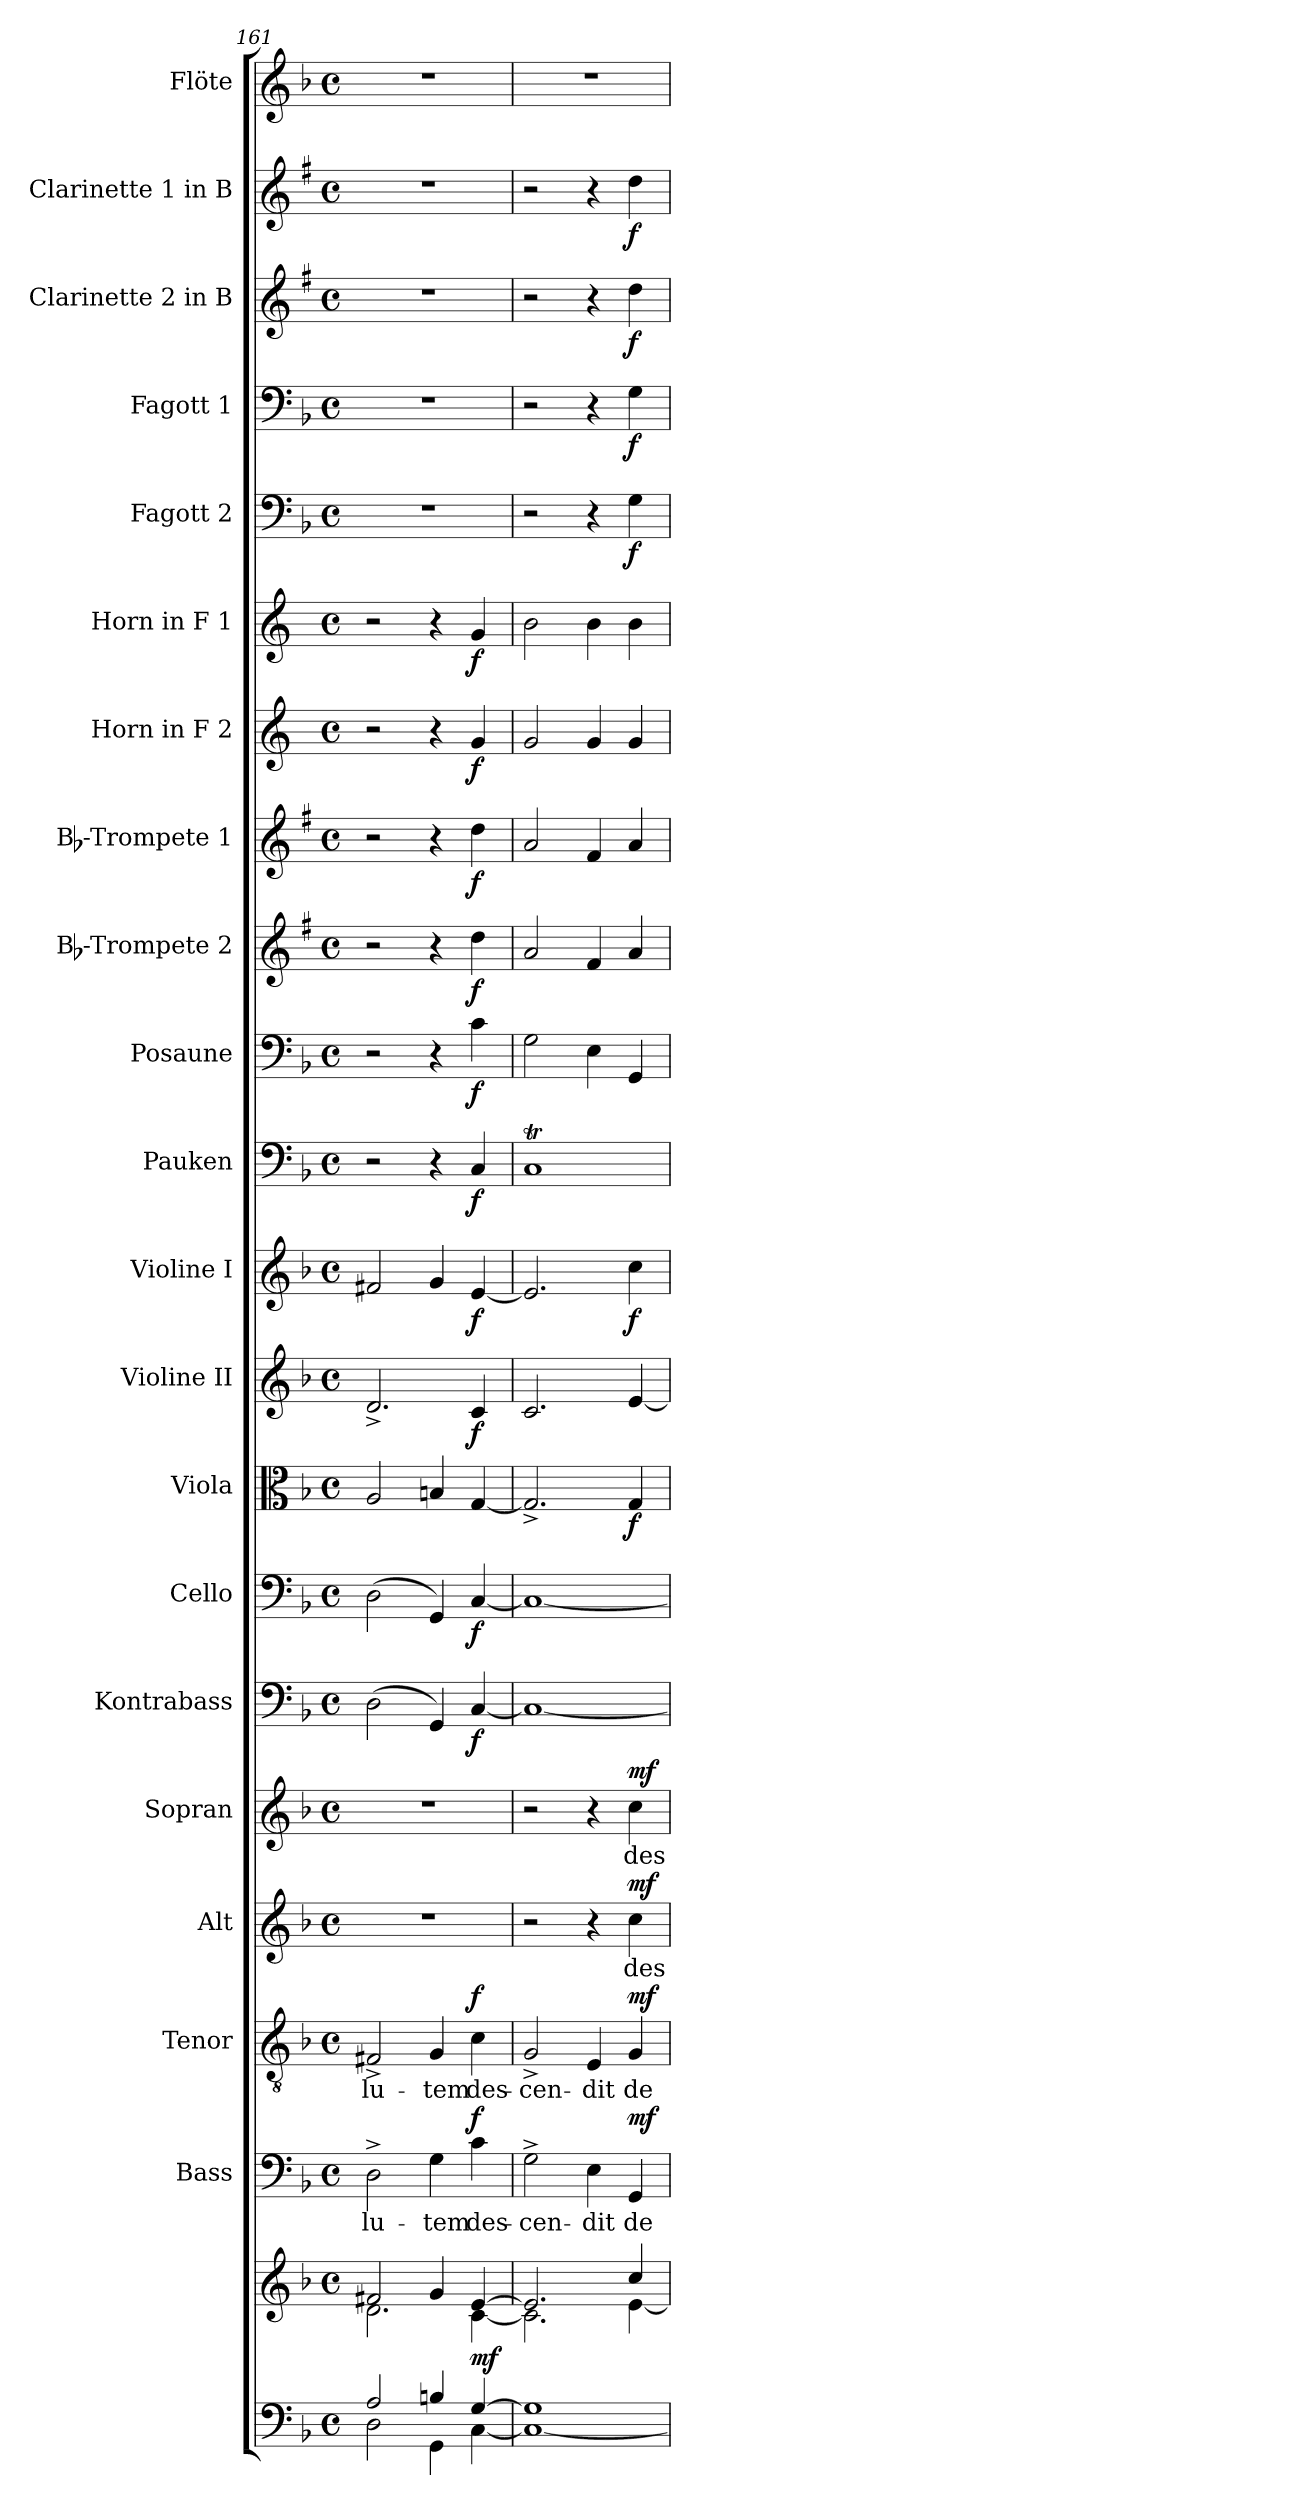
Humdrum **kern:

**kern	**kern	**dynam	**kern	**text	**dynam	**kern	**text	**dynam	**kern	**text	**dynam	**kern	**text	**dynam	**kern	**dynam	**kern	**dynam	**kern	**dynam	**kern	**dynam	**kern	**dynam	**kern	**dynam	**kern	**dynam	**kern	**dynam	**kern	**dynam	**kern	**dynam	**kern	**dynam	**kern	**dynam	**kern	**dynam	**kern	**dynam	**kern	**dynam	**kern
*part21	*part21	*part21	*part20	*part20	*part20	*part19	*part19	*part19	*part18	*part18	*part18	*part17	*part17	*part17	*part16	*part16	*part15	*part15	*part14	*part14	*part13	*part13	*part12	*part12	*part11	*part11	*part10	*part10	*part9	*part9	*part8	*part8	*part7	*part7	*part6	*part6	*part5	*part5	*part4	*part4	*part3	*part3	*part2	*part2	*part1
*staff22	*staff21	*staff21/22	*staff20	*staff20	*staff20	*staff19	*staff19	*staff19	*staff18	*staff18	*staff18	*staff17	*staff17	*staff17	*staff16	*staff16	*staff15	*staff15	*staff14	*staff14	*staff13	*staff13	*staff12	*staff12	*staff11	*staff11	*staff10	*staff10	*staff9	*staff9	*staff8	*staff8	*staff7	*staff7	*staff6	*staff6	*staff5	*staff5	*staff4	*staff4	*staff3	*staff3	*staff2	*staff2	*staff1
*	*	*	*I"Bass	*	*	*I"Tenor	*	*	*I"Alt	*	*	*I"Sopran	*	*	*I"Kontrabass	*	*I"Cello	*	*I"Viola	*	*I"Violine II	*	*I"Violine I	*	*I"Pauken	*	*I"Posaune	*	*I"Bb-Trompete 2	*	*I"Bb-Trompete 1	*	*I"Horn in F 2	*	*I"Horn in F 1	*	*I"Fagott 2	*	*I"Fagott 1	*	*I"Clarinette 2 in B	*	*I"Clarinette 1 in B	*	*I"Flöte
*	*	*	*I'B.	*	*	*I'T.	*	*	*I'A.	*	*	*I'S.	*	*	*I'Kb.	*	*	*	*I'Vla.	*	*I'Vl. II	*	*I'Vl. I	*	*I'Pk.	*	*I'Pos.	*	*I'Bb Trp. 2	*	*I'Bb Trp. 1	*	*	*	*	*	*I'Fg. 2	*	*I'Fg. 1	*	*I'Clar. 2	*	*I'Clar.1	*	*I'Fl.
*clefF4	*clefG2	*	*clefF4	*	*	*clefGv2	*	*	*clefG2	*	*	*clefG2	*	*	*clefF4	*	*clefF4	*	*clefC3	*	*clefG2	*	*clefG2	*	*clefF4	*	*clefF4	*	*clefG2	*	*clefG2	*	*clefG2	*	*clefG2	*	*clefF4	*	*clefF4	*	*clefG2	*	*clefG2	*	*clefG2
*	*	*	*	*	*	*	*	*	*	*	*	*	*	*	*ITrd7c12	*	*	*	*	*	*	*	*	*	*	*	*	*	*ITrd1c2	*	*ITrd1c2	*	*ITrd4c7	*	*ITrd4c7	*	*	*	*	*	*ITrd1c2	*	*ITrd1c2	*	*
*k[b-]	*k[b-]	*	*k[b-]	*	*	*k[b-]	*	*	*k[b-]	*	*	*k[b-]	*	*	*k[b-]	*	*k[b-]	*	*k[b-]	*	*k[b-]	*	*k[b-]	*	*k[b-]	*	*k[b-]	*	*k[b-]	*	*k[b-]	*	*k[b-]	*	*k[b-]	*	*k[b-]	*	*k[b-]	*	*k[b-]	*	*k[b-]	*	*k[b-]
*F:	*F:	*	*F:	*	*	*F:	*	*	*F:	*	*	*F:	*	*	*F:	*	*F:	*	*F:	*	*F:	*	*F:	*	*F:	*	*F:	*	*F:	*	*F:	*	*F:	*	*F:	*	*F:	*	*F:	*	*F:	*	*F:	*	*F:
*M4/4	*M4/4	*	*M4/4	*	*	*M4/4	*	*	*M4/4	*	*	*M4/4	*	*	*M4/4	*	*M4/4	*	*M4/4	*	*M4/4	*	*M4/4	*	*M4/4	*	*M4/4	*	*M4/4	*	*M4/4	*	*M4/4	*	*M4/4	*	*M4/4	*	*M4/4	*	*M4/4	*	*M4/4	*	*M4/4
*met(c)	*met(c)	*	*met(c)	*	*	*met(c)	*	*	*met(c)	*	*	*met(c)	*	*	*met(c)	*	*met(c)	*	*met(c)	*	*met(c)	*	*met(c)	*	*met(c)	*	*met(c)	*	*met(c)	*	*met(c)	*	*met(c)	*	*met(c)	*	*met(c)	*	*met(c)	*	*met(c)	*	*met(c)	*	*met(c)
=161	=161	=161	=161	=161	=161	=161	=161	=161	=161	=161	=161	=161	=161	=161	=161	=161	=161	=161	=161	=161	=161	=161	=161	=161	=161	=161	=161	=161	=161	=161	=161	=161	=161	=161	=161	=161	=161	=161	=161	=161	=161	=161	=161	=161	=161
*^	*^	*	*	*	*	*	*	*	*	*	*	*	*	*	*	*	*	*	*	*	*	*	*	*	*	*	*	*	*	*	*	*	*	*	*	*	*	*	*	*	*	*	*	*	*
!	!	!	!	!	!	!LO:LY:b	!	!	!LO:LY:b	!	!	!	!	!	!	!	!	!	!	!	!	!	!	!	!	!	!	!	!	!	!	!	!	!	!	!	!	!	!	!	!	!	!	!	!	!	!
2A/	2D\	2f#X/	2.d\	.	2D^>\	-lu-	.	2F#X^>/	-lu-	.	1r	.	.	1r	.	.	(>2DD\	.	(>2D\	.	2A/	.	2.d^</	.	2f#X/	.	2r	.	2r	.	2r	.	2r	.	2r	.	2r	.	1r	.	1r	.	1r	.	1r	.	1r
!	!	!	!	!	!	!LO:LY:b	!	!	!LO:LY:b	!	!	!	!	!	!	!	!	!	!	!	!	!	!	!	!	!	!	!	!	!	!	!	!	!	!	!	!	!	!	!	!	!	!	!	!	!	!
4Bn/	4GG\	4g/	.	.	4G\	-tem	.	4G/	-tem	.	.	.	.	.	.	.	4GGG/)	.	4GG/)	.	4Bn/	.	.	.	4g/	.	4r	.	4r	.	4r	.	4r	.	4r	.	4r	.	.	.	.	.	.	.	.	.	.
!	!	!	!	!LO:DY:b	!	!LO:LY:b	!LO:DY:a	!	!LO:LY:b	!LO:DY:a	!	!	!	!	!	!	!	!LO:DY:b	!	!LO:DY:b	!	!	!	!LO:DY:b	!	!LO:DY:b	!	!LO:DY:b	!	!LO:DY:b	!	!LO:DY:b	!	!LO:DY:b	!	!LO:DY:b	!	!LO:DY:b	!	!	!	!	!	!	!	!	!
[>4G/	[<4C\	[>4e/	[<4c\	mf	4c\	des-	f	4c\	des-	f	.	.	.	.	.	.	[4CC/	f	[4C/	f	[4G/	.	4c/	f	[4e/	f	4C/	f	4c\	f	4cc\	f	4cc\	f	4c/	f	4c/	f	.	.	.	.	.	.	.	.	.
=162	=162	=162	=162	=162	=162	=162	=162	=162	=162	=162	=162	=162	=162	=162	=162	=162	=162	=162	=162	=162	=162	=162	=162	=162	=162	=162	=162	=162	=162	=162	=162	=162	=162	=162	=162	=162	=162	=162	=162	=162	=162	=162	=162	=162	=162	=162	=162
!	!	!	!	!	!	!LO:LY:b	!	!	!LO:LY:b	!	!	!	!	!	!	!	!	!	!	!	!	!	!	!	!	!	!	!	!	!	!	!	!	!	!	!	!	!	!	!	!	!	!	!	!	!	!
1G]	1C_	2.e/]	2.c\]	.	2G^>\	-cen-	.	2G^>/	-cen-	.	2r	.	.	2r	.	.	1CC_	.	1C_	.	2.G^</]	.	2.c/	.	2.e/]	.	1CT	.	2G\	.	2g/	.	2g/	.	2c/	.	2e\	.	2r	.	2r	.	2r	.	2r	.	1r
!	!	!	!	!	!	!LO:LY:b	!	!	!LO:LY:b	!	!	!	!	!	!	!	!	!	!	!	!	!	!	!	!	!	!	!	!	!	!	!	!	!	!	!	!	!	!	!	!	!	!	!	!	!	!
.	.	.	.	.	4E\	-dit	.	4E/	-dit	.	4r	.	.	4r	.	.	.	.	.	.	.	.	.	.	.	.	.	.	4E\	.	4e/	.	4e/	.	4c/	.	4e\	.	4r	.	4r	.	4r	.	4r	.	.
!	!	!	!	!	!	!LO:LY:b	!LO:DY:a	!	!LO:LY:b	!LO:DY:a	!	!LO:LY:b	!LO:DY:a	!	!LO:LY:b	!LO:DY:a	!	!	!	!	!	!LO:DY:b	!	!	!	!LO:DY:b	!	!	!	!	!	!	!	!	!	!	!	!	!	!LO:DY:b	!	!LO:DY:b	!	!LO:DY:b	!	!LO:DY:b	!
.	.	4cc/	[<4e\	.	4GG/	de	mf	4G/	de	mf	4cc\	des-	mf	4cc\	des-	mf	.	.	.	.	4G/	f	[4e/	.	4cc\	f	.	.	4GG/	.	4g/	.	4g/	.	4c/	.	4e\	.	4G\	f	4G\	f	4cc\	f	4cc\	f	.
*v	*v	*	*	*	*	*	*	*	*	*	*	*	*	*	*	*	*	*	*	*	*	*	*	*	*	*	*	*	*	*	*	*	*	*	*	*	*	*	*	*	*	*	*	*	*	*	*
*	*v	*v	*	*	*	*	*	*	*	*	*	*	*	*	*	*	*	*	*	*	*	*	*	*	*	*	*	*	*	*	*	*	*	*	*	*	*	*	*	*	*	*	*	*	*	*
=	=	=	=	=	=	=	=	=	=	=	=	=	=	=	=	=	=	=	=	=	=	=	=	=	=	=	=	=	=	=	=	=	=	=	=	=	=	=	=	=	=	=	=	=	=
*-	*-	*-	*-	*-	*-	*-	*-	*-	*-	*-	*-	*-	*-	*-	*-	*-	*-	*-	*-	*-	*-	*-	*-	*-	*-	*-	*-	*-	*-	*-	*-	*-	*-	*-	*-	*-	*-	*-	*-	*-	*-	*-	*-	*-	*-
